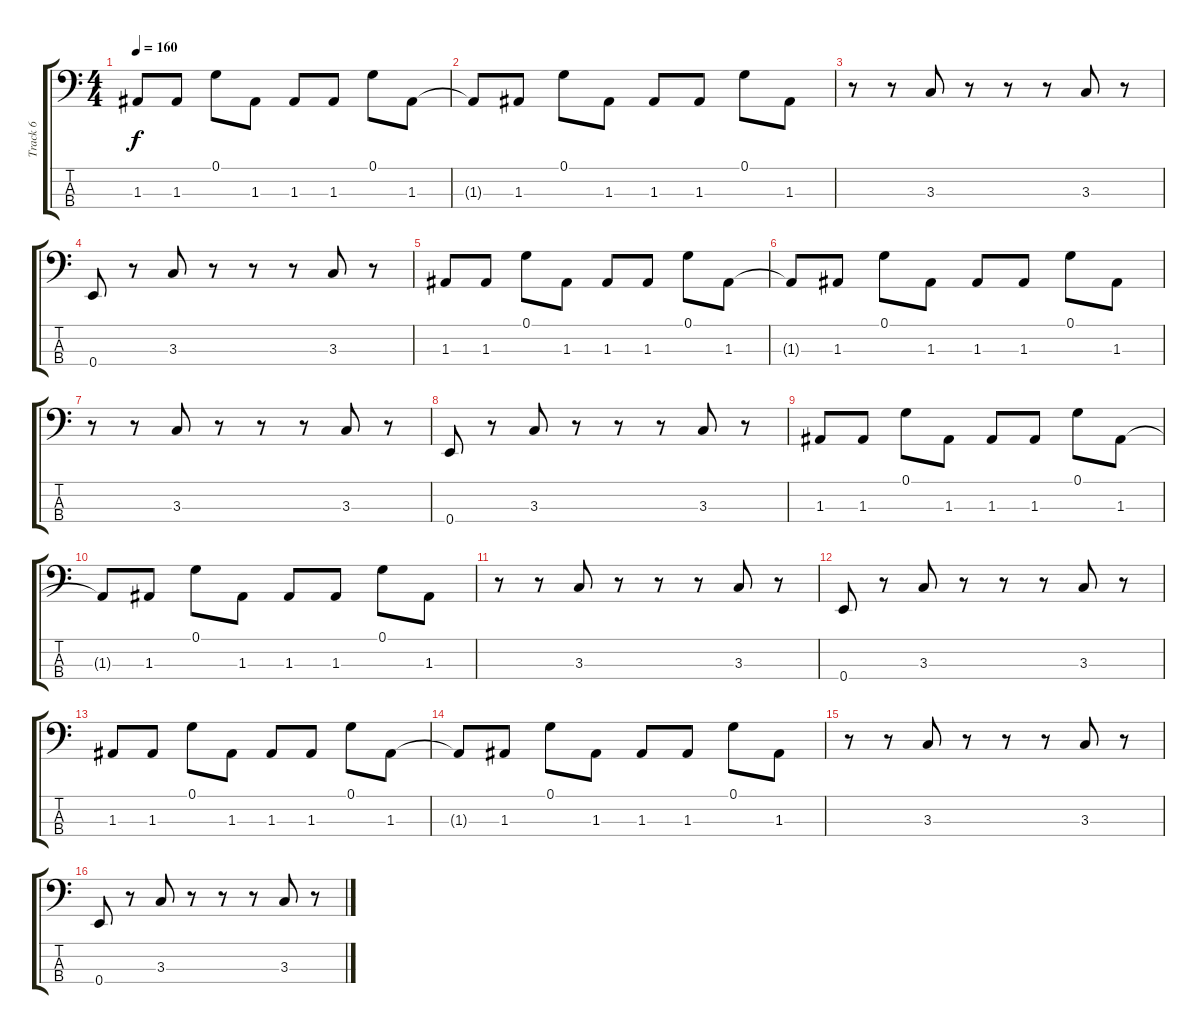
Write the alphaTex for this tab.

\track ("Track 6" "Track 6") {instrument electricbasspick}
\staff {score tabs}
\tuning (G2 D2 A1 E1) {hide}
\ts (4 4)
\tempo 160
\clef f4
\ks c
1.3.8{dy f} 1.3.8 0.1.8 1.3.8 1.3.8 1.3.8 0.1.8 1.3.8 |
1.3{t}.8 1.3.8 0.1.8 1.3.8 1.3.8 1.3.8 0.1.8 1.3.8 |
r.8 r.8 3.3.8 r.8 r.8 r.8 3.3.8 r.8 |
0.4.8 r.8 3.3.8 r.8 r.8 r.8 3.3.8 r.8 |
1.3.8 1.3.8 0.1.8 1.3.8 1.3.8 1.3.8 0.1.8 1.3.8 |
1.3{t}.8 1.3.8 0.1.8 1.3.8 1.3.8 1.3.8 0.1.8 1.3.8 |
r.8 r.8 3.3.8 r.8 r.8 r.8 3.3.8 r.8 |
0.4.8 r.8 3.3.8 r.8 r.8 r.8 3.3.8 r.8 |
1.3.8 1.3.8 0.1.8 1.3.8 1.3.8 1.3.8 0.1.8 1.3.8 |
1.3{t}.8 1.3.8 0.1.8 1.3.8 1.3.8 1.3.8 0.1.8 1.3.8 |
r.8 r.8 3.3.8 r.8 r.8 r.8 3.3.8 r.8 |
0.4.8 r.8 3.3.8 r.8 r.8 r.8 3.3.8 r.8 |
1.3.8 1.3.8 0.1.8 1.3.8 1.3.8 1.3.8 0.1.8 1.3.8 |
1.3{t}.8 1.3.8 0.1.8 1.3.8 1.3.8 1.3.8 0.1.8 1.3.8 |
r.8 r.8 3.3.8 r.8 r.8 r.8 3.3.8 r.8 |
0.4.8 r.8 3.3.8 r.8 r.8 r.8 3.3.8 r.8
